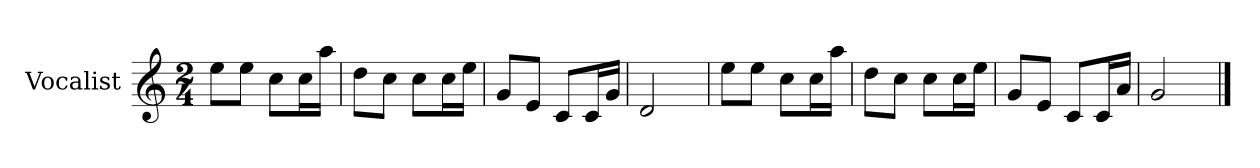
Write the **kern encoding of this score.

**kern
*part1
*staff1
*I"Vocalist
*k[]
*C:
*M2/4
=
8eeL
8eeJ
8ccL
16ccL
16aaJJ
=1
8ddL
8ccJ
8ccL
16ccL
16eeJJ
=2
8gL
8eJ
8cL
16cL
16gJJ
=3
2d
=4
8eeL
8eeJ
8ccL
16ccL
16aaJJ
=5
8ddL
8ccJ
8ccL
16ccL
16eeJJ
=6
8gL
8eJ
8cL
16cL
16aJJ
=7
2g
==
*-
